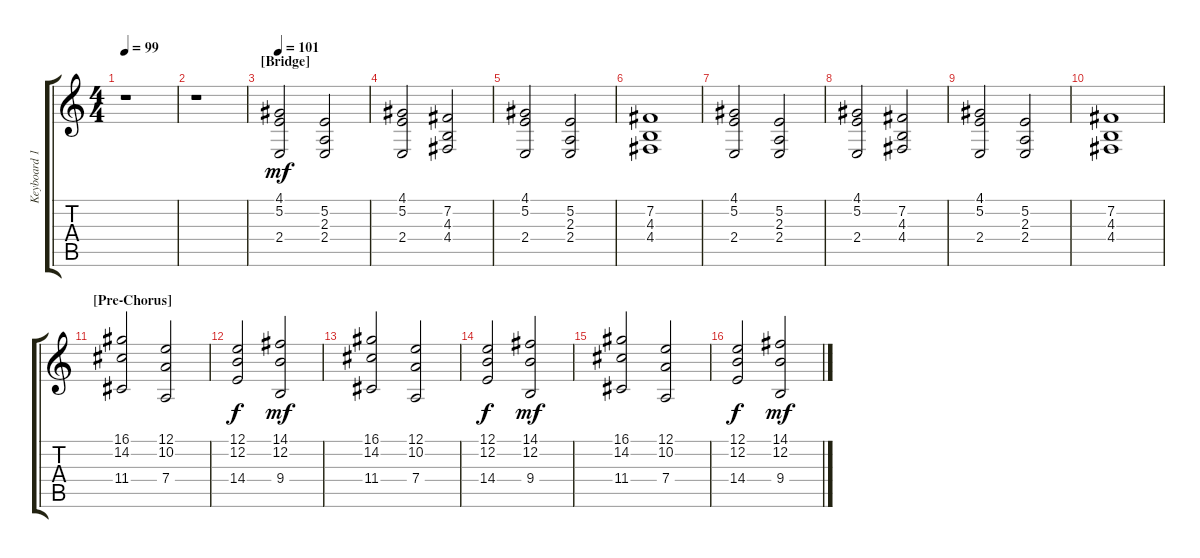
\track ("Keyboard 1" "Keyboard 1") {instrument stringensemble1}
\staff {score tabs}
\tuning (E4 B3 G3 D3 A2 E2) {hide}
\ts (4 4)
\tempo 99
\clef g2
\ks c
r.1{dy f} |
r.1 |
\section ("" "[Bridge]")
\tempo 101
(4.1 5.2 2.4).2{dy mf} (5.2 2.3 2.4).2 |
(4.1 5.2 2.4).2 (7.2 4.3 4.4).2 |
(4.1 5.2 2.4).2 (5.2 2.3 2.4).2 |
(7.2 4.3 4.4).1 |
(4.1 5.2 2.4).2 (5.2 2.3 2.4).2 |
(4.1 5.2 2.4).2 (7.2 4.3 4.4).2 |
(4.1 5.2 2.4).2 (5.2 2.3 2.4).2 |
(7.2 4.3 4.4).1 |
\section ("" "[Pre-Chorus]")
(16.1 14.2 11.4).2 (12.1 10.2 7.4).2 |
(12.1 12.2 14.4).2{dy f} (14.1 12.2 9.4).2{dy mf} |
(16.1 14.2 11.4).2 (12.1 10.2 7.4).2 |
(12.1 12.2 14.4).2{dy f} (14.1 12.2 9.4).2{dy mf} |
(16.1 14.2 11.4).2 (12.1 10.2 7.4).2 |
(12.1 12.2 14.4).2{dy f} (14.1 12.2 9.4).2{dy mf}
